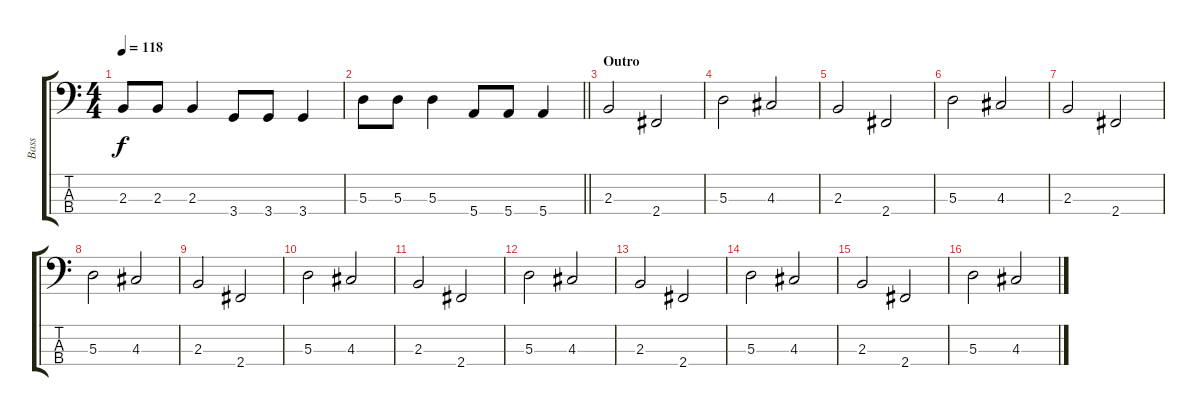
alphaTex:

\track ("Bass" "Bass") {instrument electricbassfinger}
\staff {score tabs}
\tuning (G2 D2 A1 E1) {hide}
\ts (4 4)
\tempo 118
\clef f4
\ks c
2.3.8{dy f} 2.3.8 2.3.4 3.4.8 3.4.8 3.4.4 |
\barLineRight lightlight
5.3.8 5.3.8 5.3.4 5.4.8 5.4.8 5.4.4 |
\section ("" "Outro")
2.3.2 2.4.2 |
5.3.2 4.3.2 |
2.3.2 2.4.2 |
5.3.2 4.3.2 |
2.3.2 2.4.2 |
5.3.2 4.3.2 |
2.3.2 2.4.2 |
5.3.2 4.3.2 |
2.3.2 2.4.2 |
5.3.2 4.3.2 |
2.3.2 2.4.2 |
5.3.2 4.3.2 |
2.3.2 2.4.2 |
5.3.2 4.3.2
